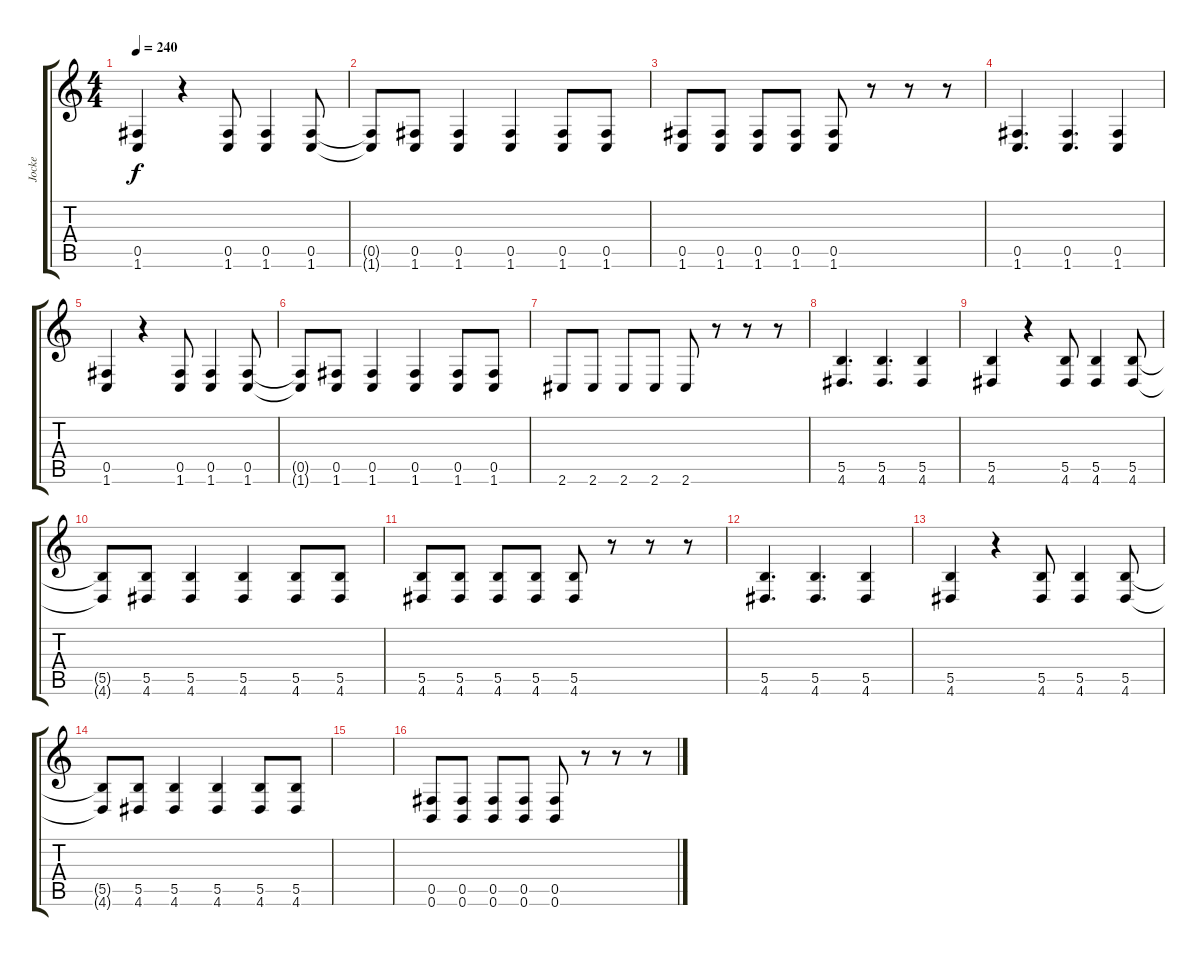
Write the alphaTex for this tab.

\track ("Jocke" "Jocke") {instrument distortionguitar}
\staff {score tabs}
\tuning (Db4 Ab3 E3 B2 Gb2 B1) {hide}
\ts (4 4)
\tempo 240
\clef g2
\ks c
(0.5 1.6).4{dy f} r.4 (0.5 1.6).8 (0.5 1.6).4 (0.5 1.6).8 |
(0.5{t} 1.6{t}).8 (0.5 1.6).8 (0.5 1.6).4 (0.5 1.6).4 (0.5 1.6).8 (0.5 1.6).8 |
(0.5 1.6).8 (0.5 1.6).8 (0.5 1.6).8 (0.5 1.6).8 (0.5 1.6).8 r.8 r.8 r.8 |
(0.5 1.6).4{d} (0.5 1.6).4{d} (0.5 1.6).4 |
(0.5 1.6).4 r.4 (0.5 1.6).8 (0.5 1.6).4 (0.5 1.6).8 |
(0.5{t} 1.6{t}).8 (0.5 1.6).8 (0.5 1.6).4 (0.5 1.6).4 (0.5 1.6).8 (0.5 1.6).8 |
2.6.8 2.6.8 2.6.8 2.6.8 2.6.8 r.8 r.8 r.8 |
(5.5 4.6).4{d} (5.5 4.6).4{d} (5.5 4.6).4 |
(5.5 4.6).4 r.4 (5.5 4.6).8 (5.5 4.6).4 (5.5 4.6).8 |
(5.5{t} 4.6{t}).8 (5.5 4.6).8 (5.5 4.6).4 (5.5 4.6).4 (5.5 4.6).8 (5.5 4.6).8 |
(5.5 4.6).8 (5.5 4.6).8 (5.5 4.6).8 (5.5 4.6).8 (5.5 4.6).8 r.8 r.8 r.8 |
(5.5 4.6).4{d} (5.5 4.6).4{d} (5.5 4.6).4 |
(5.5 4.6).4 r.4 (5.5 4.6).8 (5.5 4.6).4 (5.5 4.6).8 |
(5.5{t} 4.6{t}).8 (5.5 4.6).8 (5.5 4.6).4 (5.5 4.6).4 (5.5 4.6).8 (5.5 4.6).8 |
|
(0.5 0.6).8 (0.5 0.6).8 (0.5 0.6).8 (0.5 0.6).8 (0.5 0.6).8 r.8 r.8 r.8
